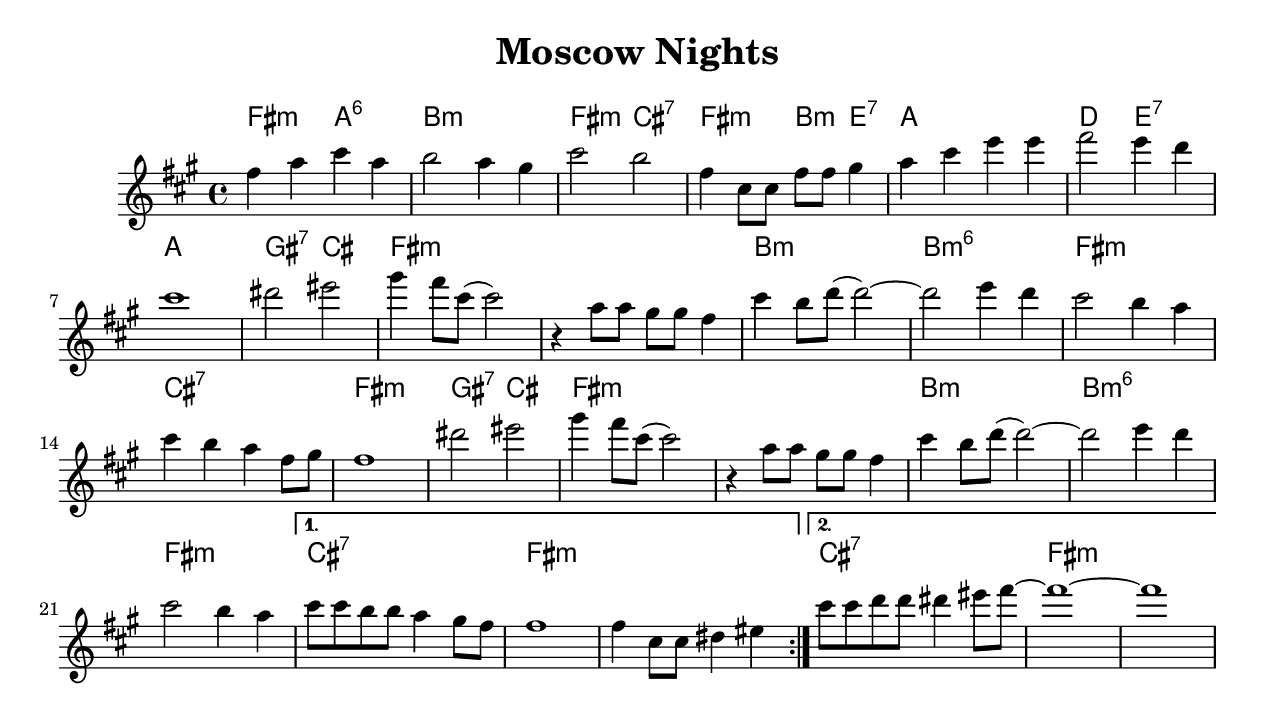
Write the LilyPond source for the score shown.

\version "2.18.0"
\include "english.ly"
\paper{
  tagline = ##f
  print-all-headers = ##t
  #(set-paper-size "letter")
}
date = #(strftime "%d-%m-%Y" (localtime (current-time)))

%\markup{ \italic{ " Updated " \date  }  }

%\markup{ Got something to say? }

global = {
  \clef treble
  \key b \minor
  \time 4/4
  \set Score.markFormatter = #format-mark-box-alphabet
}

%#################################### Melody ########################
melody = \relative c''' {
  \global
  %lead in notes

  \repeat volta 2{

    b4 d fs d
    e2 d4 cs
    fs2 e
    b4 fs8 fs b b cs4|

    d4 fs a a
    b2 a4 g
    fs1
    gs2 as

    cs4 b8 fs(fs2)
    r4 d8 d cs cs b4|
    fs'4 e8 g(g2)~
    g2 a4 g

    fs2 e4 d
    fs4 e d b8 cs
    b1
    gs'2 as

    cs4 b8 fs(fs2)
    r4 d8 d cs cs b4
    fs'4 e8 g(g2)~
    g2 a4 g
    fs2 e4 d
  }
  \alternative {
    {
      fs8 fs e e d4 cs8 b
      b1
      b4 fs8 fs gs4 as
    }
    {
      fs'8 fs g g gs4 as8 b~
      b1~
      b1
    }
  }

  \repeat volta 2{

  }
  % \alternative { { }{ } }

}
%################################# Lyrics #####################
%\addlyrics{  }
%################################# Chords #######################
harmonies = \chordmode {
  b2:m
  d2:6
  e1:m
  b2:m
  fs2:7
  b2:m
  e4:m
  a4:7
  d1
  g2
  a2:7
  d1   %7
  cs2:7
  fs2
  %
  b1*2:m
  e1:m
  e1:m6
  b1:m
  fs1:7
  b1:m   %15
  cs2:7
  fs2
  b1*2:m
  e1:m
  e1:m6
  b1:m
  %
  fs1:7
  b1*2:m
  fs1:7
  b1*2:m
}

\score {
  <<
    \new ChordNames {
      \set chordChanges = ##t
     \transpose b fs'\harmonies
    }
    \new Staff
   \transpose b fs \melody
  >>
  \header{
    title= "Moscow Nights"
    subtitle=""
    composer= ""
    instrument =""
    arranger= ""
  }
  \layout{indent = 1.0\cm}
  \midi {
    \tempo 4 = 120

    % \midi { }
  }
}
%{
% more verses:
\markup{}
\markup {
  \fill-line {
    \hspace #0.1 % distance from left margin
    \column {
      \line { "1."
	\column {
	  ""
	}
      }
      \hspace #0.2 % vertical distance between verses
      \line { "2."
	\column {
	 ""
	}
      }
    }
    \hspace #0.1  % horiz. distance between columns
    \column {
      \line { "3."
	\column {
	  ""
	}
      }
      \hspace #0.2 % distance between verses
      \line { "4."
	\column {
	 ""
	}
      }
    }
    \hspace #0.1 % distance to right margin
  }
}

%}
